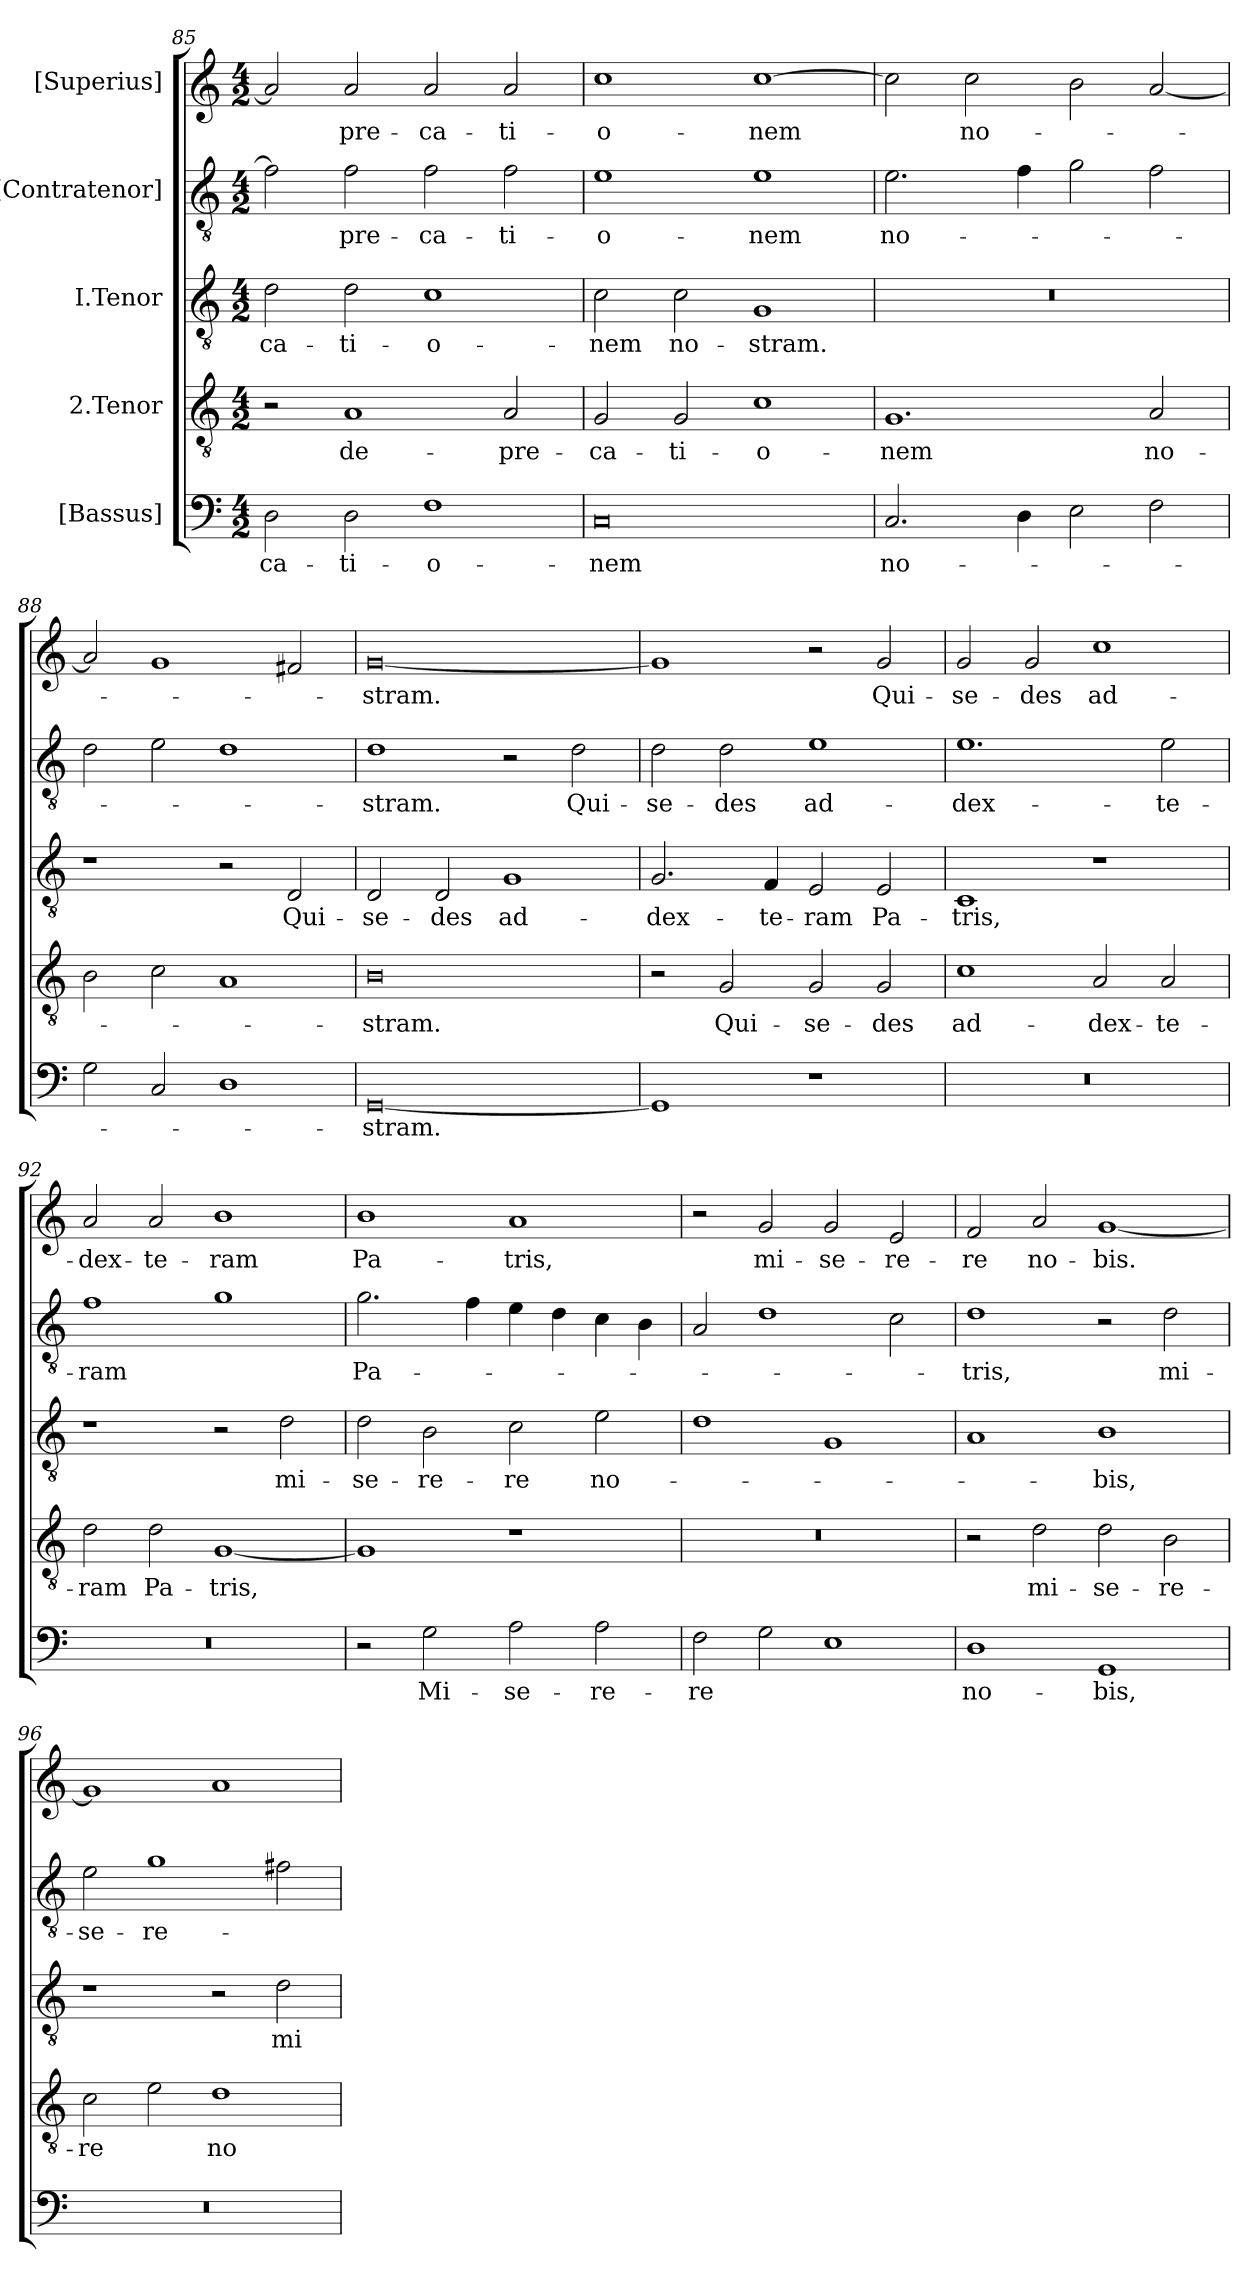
**kern	**text	**kern	**text	**kern	**text	**kern	**text	**kern	**text
*part5	*part5	*part4	*part4	*part3	*part3	*part2	*part2	*part1	*part1
*staff5	*staff5	*staff4	*staff4	*staff3	*staff3	*staff2	*staff2	*staff1	*staff1
*I"[Bassus]	*	*I"2.Tenor	*	*I"I.Tenor	*	*I"[Contratenor]	*	*I"[Superius]	*
*clefF4	*	*clefGv2	*	*clefGv2	*	*clefGv2	*	*clefG2	*
*k[]	*	*k[]	*	*k[]	*	*k[]	*	*k[]	*
*M4/2	*	*M4/2	*	*M4/2	*	*M4/2	*	*M4/2	*
=85	=85	=85	=85	=85	=85	=85	=85	=85	=85
2D\	-ca-	2r	.	2d\	-ca-	2f\]	.	2a/]	.
2D\	-ti-	1A/	de-	2d\	-ti-	2f\	-pre-	2a/	-pre-
1F\	-o-	.	.	1c\	-o-	2f\	-ca-	2a/	-ca-
.	.	2A/	-pre-	.	.	2f\	-ti-	2a/	-ti-
=86	=86	=86	=86	=86	=86	=86	=86	=86	=86
0C/	-nem	2G/	-ca-	2c\	-nem	1e\	-o-	1cc\	-o-
.	.	2G/	-ti-	2c\	no-	.	.	.	.
.	.	1c\	-o-	1G/	-stram.	1e\	-nem	[1cc\	-nem
=87	=87	=87	=87	=87	=87	=87	=87	=87	=87
2.C/	no-	1.G/	-nem	0r	.	2.e\	no-	2cc\]	.
.	.	.	.	.	.	.	.	2cc\	no-
4D\	.	.	.	.	.	4f\	.	.	.
2E\	.	.	.	.	.	2g\	.	2b\	.
2F\	.	2A/	no-	.	.	2f\	.	[2a/	.
=88	=88	=88	=88	=88	=88	=88	=88	=88	=88
2G\	.	2B\	.	1r	.	2d\	.	2a/]	.
2C/	.	2c\	.	.	.	2e\	.	1g/	.
1D\	.	1A/	.	2r	.	1d\	.	.	.
.	.	.	.	2D/	Qui-	.	.	2f#X/	.
=89	=89	=89	=89	=89	=89	=89	=89	=89	=89
[0GG/	-stram.	0B\	-stram.	2D/	se-	1d\	-stram.	[0g/	-stram.
.	.	.	.	2D/	-des	.	.	.	.
.	.	.	.	1G/	ad-	2r	.	.	.
.	.	.	.	.	.	2d\	Qui-	.	.
=90	=90	=90	=90	=90	=90	=90	=90	=90	=90
1GG/]	.	2r	.	2.G/	dex-	2d\	se-	1g/]	.
.	.	2G/	Qui-	.	.	2d\	-des	.	.
.	.	.	.	4F/	-te-	.	.	.	.
1r	.	2G/	se-	2E/	-ram	1e\	ad-	2r	.
.	.	2G/	-des	2E/	Pa-	.	.	2g/	Qui-
=91	=91	=91	=91	=91	=91	=91	=91	=91	=91
0r	.	1c\	ad-	1C/	-tris,	1.e\	dex-	2g/	se-
.	.	.	.	.	.	.	.	2g/	-des
.	.	2A/	dex-	1r	.	.	.	1cc\	ad-
.	.	2A/	-te-	.	.	2e\	-te-	.	.
=92	=92	=92	=92	=92	=92	=92	=92	=92	=92
0r	.	2d\	-ram	1r	.	1f\	-ram	2a/	dex-
.	.	2d\	Pa-	.	.	.	.	2a/	-te-
.	.	[1G/	-tris,	2r	.	1g\	.	1b\	-ram
.	.	.	.	2d\	mi-	.	.	.	.
=93	=93	=93	=93	=93	=93	=93	=93	=93	=93
2r	.	1G/]	.	2d\	-se-	2.g\	Pa-	1b\	Pa-
2G\	Mi-	.	.	2B\	-re-	.	.	.	.
.	.	.	.	.	.	4f\	.	.	.
2A\	-se-	1r	.	2c\	-re	4e\	.	1a/	-tris,
.	.	.	.	.	.	4d\	.	.	.
2A\	-re-	.	.	2e\	no-	4c\	.	.	.
.	.	.	.	.	.	4B\	.	.	.
=94	=94	=94	=94	=94	=94	=94	=94	=94	=94
2F\	-re	0r	.	1d\	.	2A/	.	2r	.
2G\	.	.	.	.	.	1d\	.	2g/	mi-
1E\	.	.	.	1G/	.	.	.	2g/	-se-
.	.	.	.	.	.	2c\	.	2e/	-re-
=95	=95	=95	=95	=95	=95	=95	=95	=95	=95
1D\	no-	2r	.	1A/	.	1d\	-tris,	2f/	-re
.	.	2d\	mi-	.	.	.	.	2a/	no-
1GG/	-bis,	2d\	-se-	1B\	-bis,	2r	.	[1g/	-bis.
.	.	2B\	-re-	.	.	2d\	mi-	.	.
=96	=96	=96	=96	=96	=96	=96	=96	=96	=96
0r	.	2c\	-re	1r	.	2e\	-se-	1g/]	.
.	.	2e\	.	.	.	1g\	-re-	.	.
.	.	1d\	no-	2r	.	.	.	1a/	.
.	.	.	.	2d\	mi-	2f#X\	.	.	.
=	=	=	=	=	=	=	=	=	=
*-	*-	*-	*-	*-	*-	*-	*-	*-	*-
